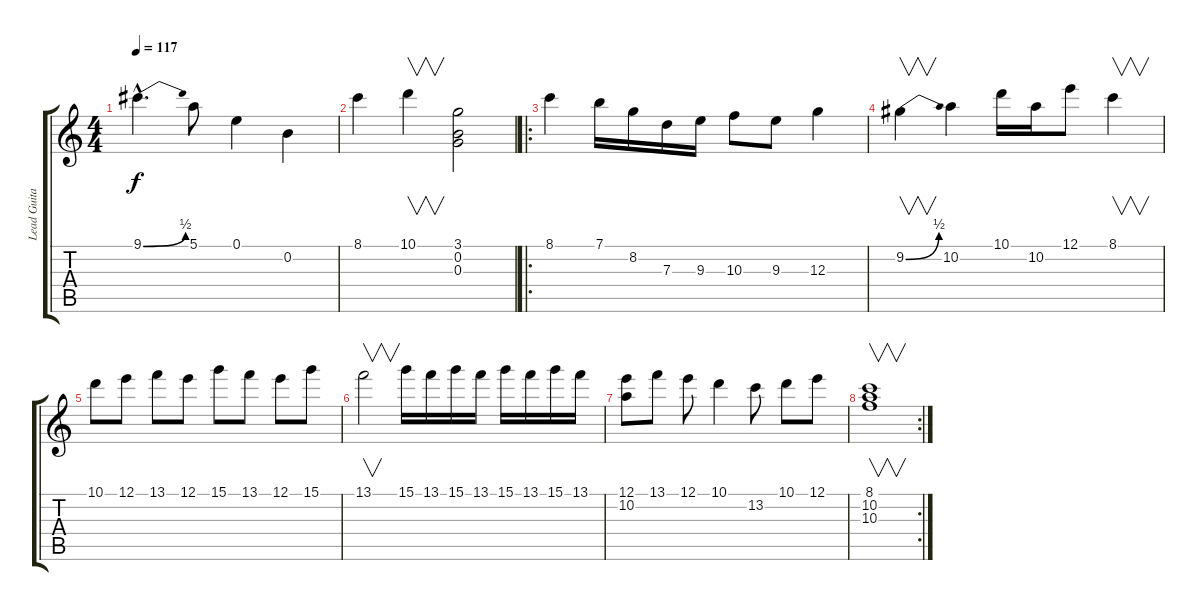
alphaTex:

\track ("Lead Guitar" "Lead Guita") {instrument overdrivenguitar}
\staff {score tabs}
\tuning (E4 B3 G3 D3 A2 E2) {hide}
\ts (4 4)
\tempo 117
\clef g2
\ks c
9.1{be (bend 0 0 60 2) hac}.4{d dy f} 5.1.8 0.1.4 0.2.4 |
8.1.4 10.1.4{v} (3.1 0.2 0.3).2 |
\ro
8.1.4 7.1.16 8.2.16 7.3.16 9.3.16 10.3.8 9.3.8 12.3.4 |
9.2{be (bend 0 0 60 2)}.4{v} 10.2.4 10.1.16 10.2.16 12.1.8 8.1.4{v} |
10.1.8 12.1.8 13.1.8 12.1.8 15.1.8 13.1.8 12.1.8 15.1.8 |
13.1.2{v} 15.1.16 13.1.16 15.1.16 13.1.16 15.1.16 13.1.16 15.1.16 13.1.16 |
(12.1 10.2).8 13.1.8 12.1.8 10.1.4 13.2.8 10.1.8 12.1.8 |
\rc 2
(8.1 10.2 10.3).1{v}
